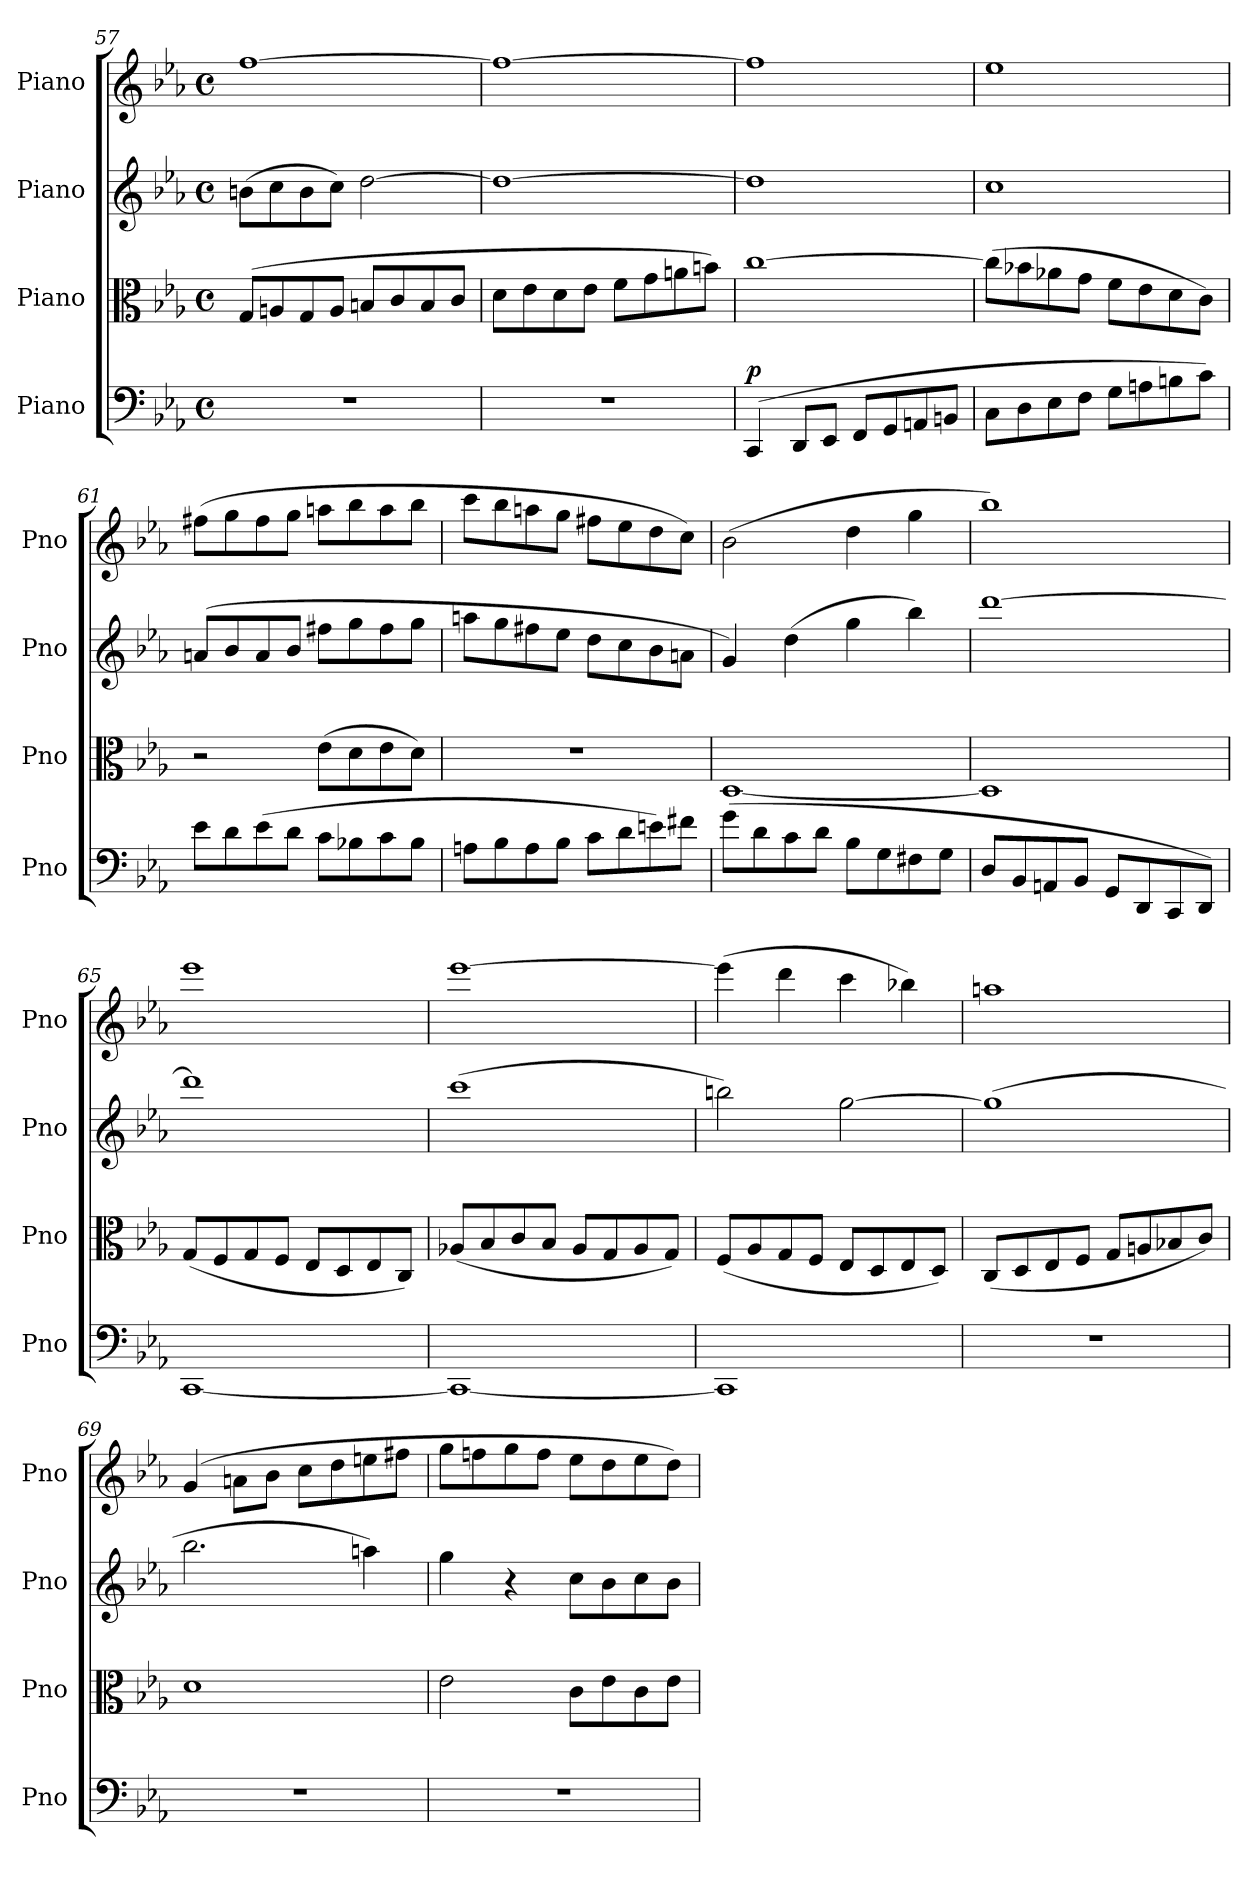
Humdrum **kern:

**kern	**dynam	**kern	**kern	**kern
*part4	*part4	*part3	*part2	*part1
*staff4	*staff4	*staff3	*staff2	*staff1
*I"Piano	*	*I"Piano	*I"Piano	*I"Piano
*I'Pno	*	*I'Pno	*I'Pno	*I'Pno
*clefF4	*	*clefC3	*clefG2	*clefG2
*k[b-e-a-]	*	*k[b-e-a-]	*k[b-e-a-]	*k[b-e-a-]
*M4/4	*	*M4/4	*M4/4	*M4/4
*met(c)	*	*met(c)	*met(c)	*met(c)
=57	=57	=57	=57	=57
1r	.	(8G/L	(8bn\L	[1ff
.	.	8An/	8cc\	.
.	.	8G/	8b\	.
.	.	8A/J	8cc\J)	.
.	.	8Bn/L	[2dd\	.
.	.	8c/	.	.
.	.	8B/	.	.
.	.	8c/J	.	.
!!LO:LB:g=z
=58	=58	=58	=58	=58
1r	.	8d\L	1dd_	1ff_
.	.	8e-\	.	.
.	.	8d\	.	.
.	.	8e-\J	.	.
.	.	8f\L	.	.
.	.	8g\	.	.
.	.	8an\	.	.
.	.	8bn\J)	.	.
=59	=59	=59	=59	=59
!	!LO:DY:a	!	!	!
(4CC/	p	[1cc	1dd]	1ff]
8DD/L	.	.	.	.
8EE-/J	.	.	.	.
8FF/L	.	.	.	.
8GG/	.	.	.	.
8AAn/	.	.	.	.
8BBn/J	.	.	.	.
=60	=60	=60	=60	=60
8C\L	.	(8cc\L]	1cc	1ee-
8D\	.	8b-X\	.	.
8E-\	.	8a-X\	.	.
8F\J	.	8g\J	.	.
8G\L	.	8f\L	.	.
8An\	.	8e-\	.	.
8Bn\	.	8d\	.	.
8c\J)	.	8c\J)	.	.
=61	=61	=61	=61	=61
8e-\L	.	2r	(8an/L	(8ff#X\L
8d\	.	.	8b-/	8gg\
(8e-\	.	.	8a/	8ff#\
8d\J	.	.	8b-/J	8gg\J
8c\L	.	(8e-\L	8ff#X\L	8aan\L
8B-X\	.	8d\	8gg\	8bb-\
8c\	.	8e-\	8ff#\	8aa\
8B-\J	.	8d\J)	8gg\J	8bb-\J
=62	=62	=62	=62	=62
8An\L	.	1r	8aan\L	8ccc\L
8B-\	.	.	8gg\	8bb-\
8A\	.	.	8ff#X\	8aan\
8B-\J	.	.	8ee-\J	8gg\J
8c\L	.	.	8dd\L	8ff#X\L
8d\	.	.	8cc\	8ee-\
8en\)	.	.	8b-\	8dd\
8f#X\J	.	.	8an\J	8cc\J)
=63	=63	=63	=63	=63
(8g\L	.	[1D	4g/)	(2b-\
8d\	.	.	.	.
8c\	.	.	(4dd\	.
8d\J	.	.	.	.
8B-\L	.	.	4gg\	4dd\
8G\	.	.	.	.
8F#X\	.	.	4bb-\)	4gg\
8G\J	.	.	.	.
=64	=64	=64	=64	=64
8D/L	.	1D]	[1ddd	1bb-)
8BB-/	.	.	.	.
8AAn/	.	.	.	.
8BB-/J	.	.	.	.
8GG/L	.	.	.	.
8DD/	.	.	.	.
8CC/	.	.	.	.
8DD/J)	.	.	.	.
=65	=65	=65	=65	=65
[1CC	.	(8G/L	1ddd]	1eee-
.	.	8F/	.	.
.	.	8G/	.	.
.	.	8F/J	.	.
.	.	8E-/L	.	.
.	.	8D/	.	.
.	.	8E-/	.	.
.	.	8C/J)	.	.
!!LO:LB:g=z
=66	=66	=66	=66	=66
1CC_	.	(8A-X/L	(1ccc	[1eee-
.	.	8B-/	.	.
.	.	8c/	.	.
.	.	8B-/J	.	.
.	.	8A-/L	.	.
.	.	8G/	.	.
.	.	8A-/	.	.
.	.	8G/J)	.	.
=67	=67	=67	=67	=67
1CC]	.	(8F/L	2bbn\)	(4eee-\]
.	.	8A-/	.	.
.	.	8G/	.	4ddd\
.	.	8F/J	.	.
.	.	8E-/L	[2gg\	4ccc\
.	.	8D/	.	.
.	.	8E-/	.	4bb-X\)
.	.	8D/J)	.	.
=68	=68	=68	=68	=68
1r	.	(8C/L	(1gg]	1aan
.	.	8D/	.	.
.	.	8E-/	.	.
.	.	8F/J	.	.
.	.	8G/L	.	.
.	.	8An/	.	.
.	.	8B-X/	.	.
.	.	8c/J)	.	.
=69	=69	=69	=69	=69
1r	.	1d	2.bb-\	(4g/
.	.	.	.	8an\L
.	.	.	.	8b-\J
.	.	.	.	8cc\L
.	.	.	.	8dd\
.	.	.	4aan\)	8een\
.	.	.	.	8ff#X\J
=70	=70	=70	=70	=70
1r	.	2e-\	4gg\	8gg\L
.	.	.	.	8ffn\
.	.	.	4r	8gg\
.	.	.	.	8ff\J
.	.	8c\L	8cc\L	8ee-\L
.	.	8e-\	8b-\	8dd\
.	.	8c\	8cc\	8ee-\
.	.	8e-\J	8b-\J	8dd\J)
=	=	=	=	=
*-	*-	*-	*-	*-
